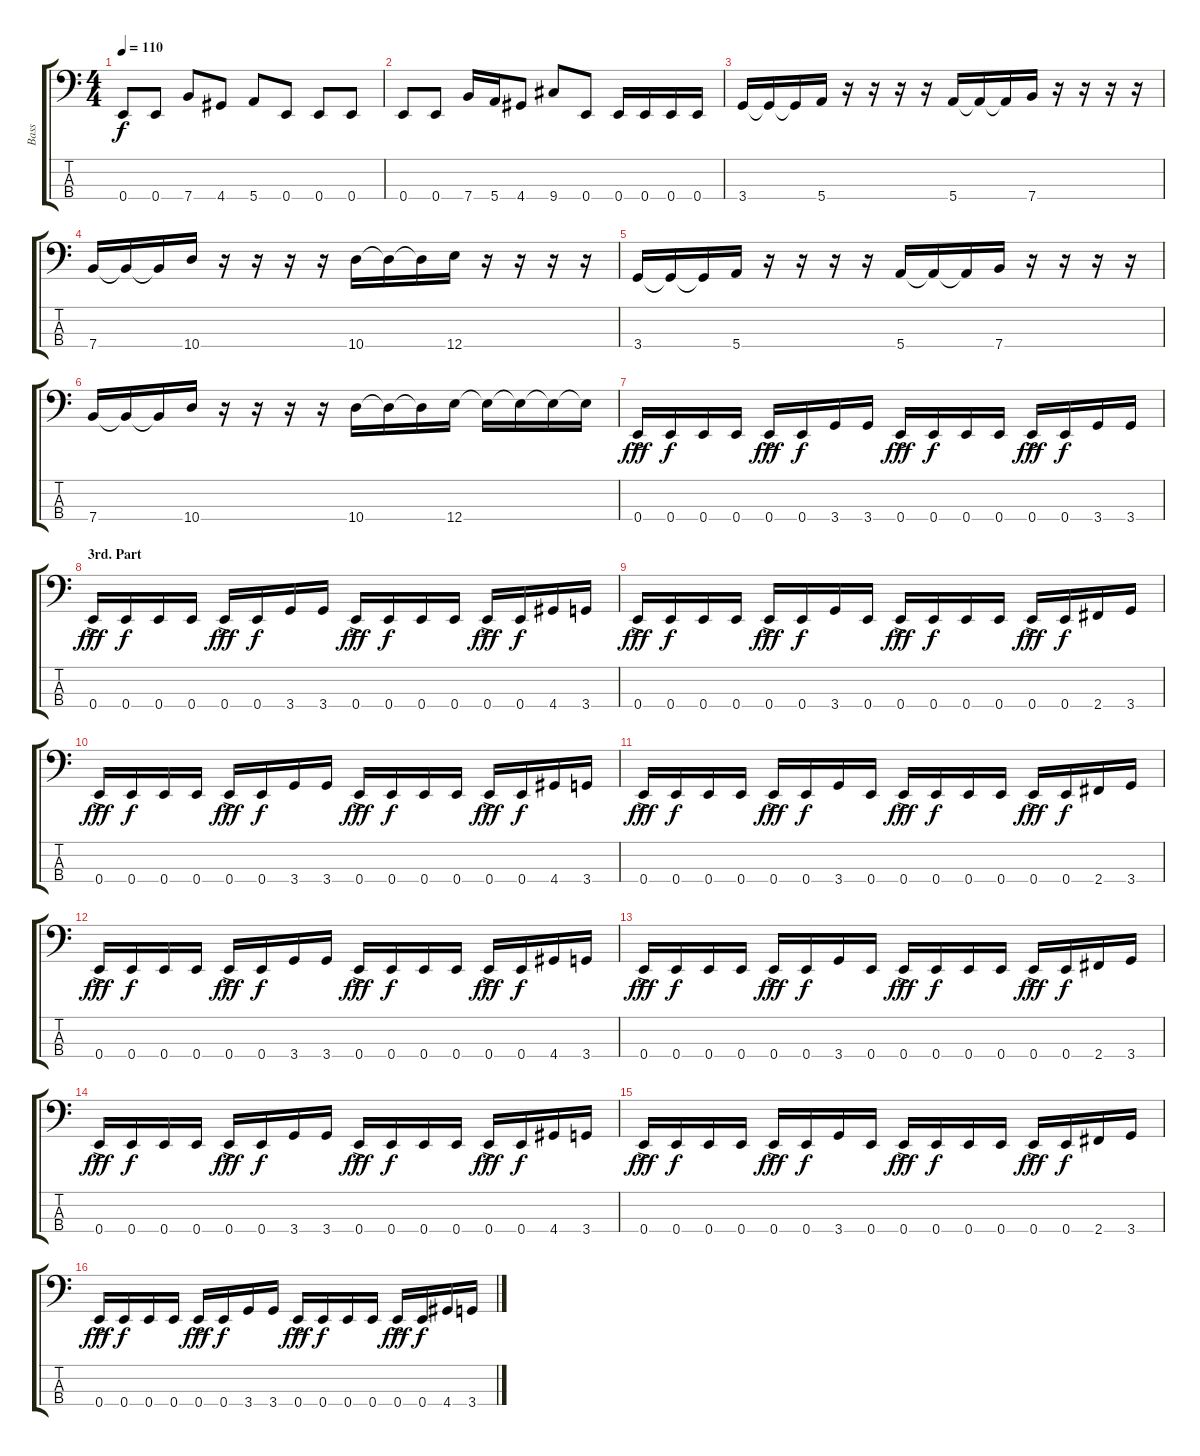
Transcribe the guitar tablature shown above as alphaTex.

\track ("Bass" "Bass") {instrument electricbasspick}
\staff {score tabs}
\tuning (G2 D2 A1 E1) {hide}
\ts (4 4)
\tempo 110
\clef f4
\ks c
0.4.8{dy f} 0.4.8 7.4.8 4.4.8 5.4.8 0.4.8 0.4.8 0.4.8 |
0.4.8 0.4.8 7.4.16 5.4.16 4.4.8 9.4.8 0.4.8 0.4.16 0.4.16 0.4.16 0.4.16 |
3.4.16 3.4{t}.16 3.4{t}.16 5.4.16 r.16 r.16 r.16 r.16 5.4.16 5.4{t}.16 5.4{t}.16 7.4.16 r.16 r.16 r.16 r.16 |
7.4.16 7.4{t}.16 7.4{t}.16 10.4.16 r.16 r.16 r.16 r.16 10.4.16 10.4{t}.16 10.4{t}.16 12.4.16 r.16 r.16 r.16 r.16 |
3.4.16 3.4{t}.16 3.4{t}.16 5.4.16 r.16 r.16 r.16 r.16 5.4.16 5.4{t}.16 5.4{t}.16 7.4.16 r.16 r.16 r.16 r.16 |
7.4.16 7.4{t}.16 7.4{t}.16 10.4.16 r.16 r.16 r.16 r.16 10.4.16 10.4{t}.16 10.4{t}.16 12.4.16 12.4{t}.16 12.4{t}.16 12.4{t}.16 12.4{t}.16 |
0.4{ac}.16{dy fff} 0.4.16{dy f} 0.4.16 0.4.16 0.4{ac}.16{dy fff} 0.4.16{dy f} 3.4.16 3.4.16 0.4{ac}.16{dy fff} 0.4.16{dy f} 0.4.16 0.4.16 0.4{ac}.16{dy fff} 0.4.16{dy f} 3.4.16 3.4.16 |
\section ("" "3rd. Part")
0.4{ac}.16{dy fff} 0.4.16{dy f} 0.4.16 0.4.16 0.4{ac}.16{dy fff} 0.4.16{dy f} 3.4.16 3.4.16 0.4{ac}.16{dy fff} 0.4.16{dy f} 0.4.16 0.4.16 0.4{ac}.16{dy fff} 0.4.16{dy f} 4.4.16 3.4.16 |
0.4{ac}.16{dy fff} 0.4.16{dy f} 0.4.16 0.4.16 0.4{ac}.16{dy fff} 0.4.16{dy f} 3.4.16 0.4.16 0.4{ac}.16{dy fff} 0.4.16{dy f} 0.4.16 0.4.16 0.4{ac}.16{dy fff} 0.4.16{dy f} 2.4.16 3.4.16 |
0.4{ac}.16{dy fff} 0.4.16{dy f} 0.4.16 0.4.16 0.4{ac}.16{dy fff} 0.4.16{dy f} 3.4.16 3.4.16 0.4{ac}.16{dy fff} 0.4.16{dy f} 0.4.16 0.4.16 0.4{ac}.16{dy fff} 0.4.16{dy f} 4.4.16 3.4.16 |
0.4{ac}.16{dy fff} 0.4.16{dy f} 0.4.16 0.4.16 0.4{ac}.16{dy fff} 0.4.16{dy f} 3.4.16 0.4.16 0.4{ac}.16{dy fff} 0.4.16{dy f} 0.4.16 0.4.16 0.4{ac}.16{dy fff} 0.4.16{dy f} 2.4.16 3.4.16 |
0.4{ac}.16{dy fff} 0.4.16{dy f} 0.4.16 0.4.16 0.4{ac}.16{dy fff} 0.4.16{dy f} 3.4.16 3.4.16 0.4{ac}.16{dy fff} 0.4.16{dy f} 0.4.16 0.4.16 0.4{ac}.16{dy fff} 0.4.16{dy f} 4.4.16 3.4.16 |
0.4{ac}.16{dy fff} 0.4.16{dy f} 0.4.16 0.4.16 0.4{ac}.16{dy fff} 0.4.16{dy f} 3.4.16 0.4.16 0.4{ac}.16{dy fff} 0.4.16{dy f} 0.4.16 0.4.16 0.4{ac}.16{dy fff} 0.4.16{dy f} 2.4.16 3.4.16 |
0.4{ac}.16{dy fff} 0.4.16{dy f} 0.4.16 0.4.16 0.4{ac}.16{dy fff} 0.4.16{dy f} 3.4.16 3.4.16 0.4{ac}.16{dy fff} 0.4.16{dy f} 0.4.16 0.4.16 0.4{ac}.16{dy fff} 0.4.16{dy f} 4.4.16 3.4.16 |
0.4{ac}.16{dy fff} 0.4.16{dy f} 0.4.16 0.4.16 0.4{ac}.16{dy fff} 0.4.16{dy f} 3.4.16 0.4.16 0.4{ac}.16{dy fff} 0.4.16{dy f} 0.4.16 0.4.16 0.4{ac}.16{dy fff} 0.4.16{dy f} 2.4.16 3.4.16 |
0.4{ac}.16{dy fff} 0.4.16{dy f} 0.4.16 0.4.16 0.4{ac}.16{dy fff} 0.4.16{dy f} 3.4.16 3.4.16 0.4{ac}.16{dy fff} 0.4.16{dy f} 0.4.16 0.4.16 0.4{ac}.16{dy fff} 0.4.16{dy f} 4.4.16 3.4.16
